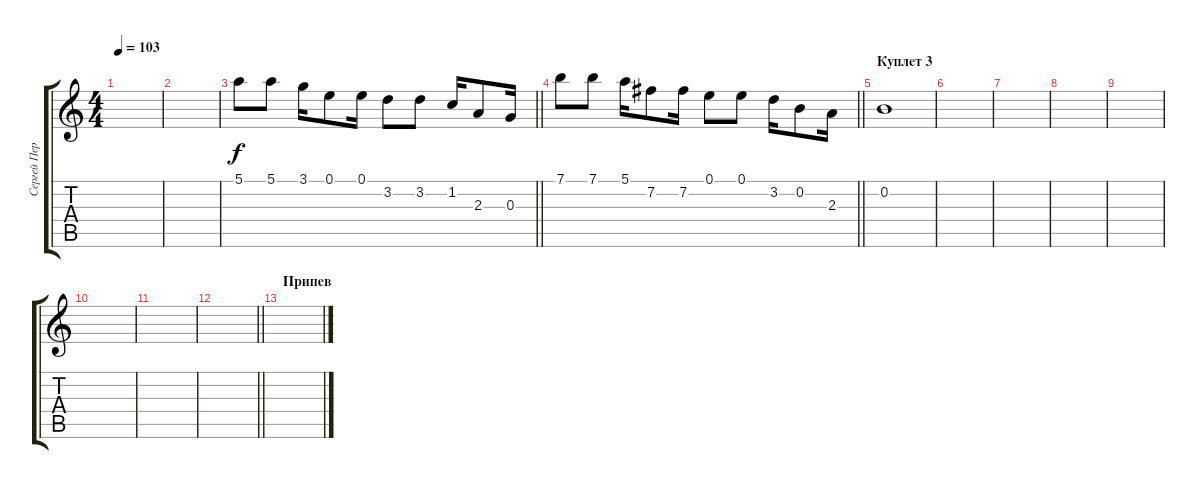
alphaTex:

\track ("Сергей Перегуда (электро-гитара 1)" "Сергей Пер") {instrument electricguitarjazz}
\staff {score tabs}
\tuning (E4 B3 G3 D3 A2 E2) {hide}
\ts (4 4)
\tempo 103
\clef g2
\ks c
|
|
\barLineRight lightlight
5.1.8 5.1.8 3.1.16 0.1.8 0.1.16 3.2.8 3.2.8 1.2.16 2.3.8 0.3.16 |
\barLineRight lightlight
7.1.8 7.1.8 5.1.16 7.2.8 7.2.16 0.1.8 0.1.8 3.2.16 0.2.8 2.3.16 |
\section ("" "Куплет 3")
0.2.1 |
|
|
|
|
|
|
\barLineRight lightlight
|
\section ("" "Припев")
